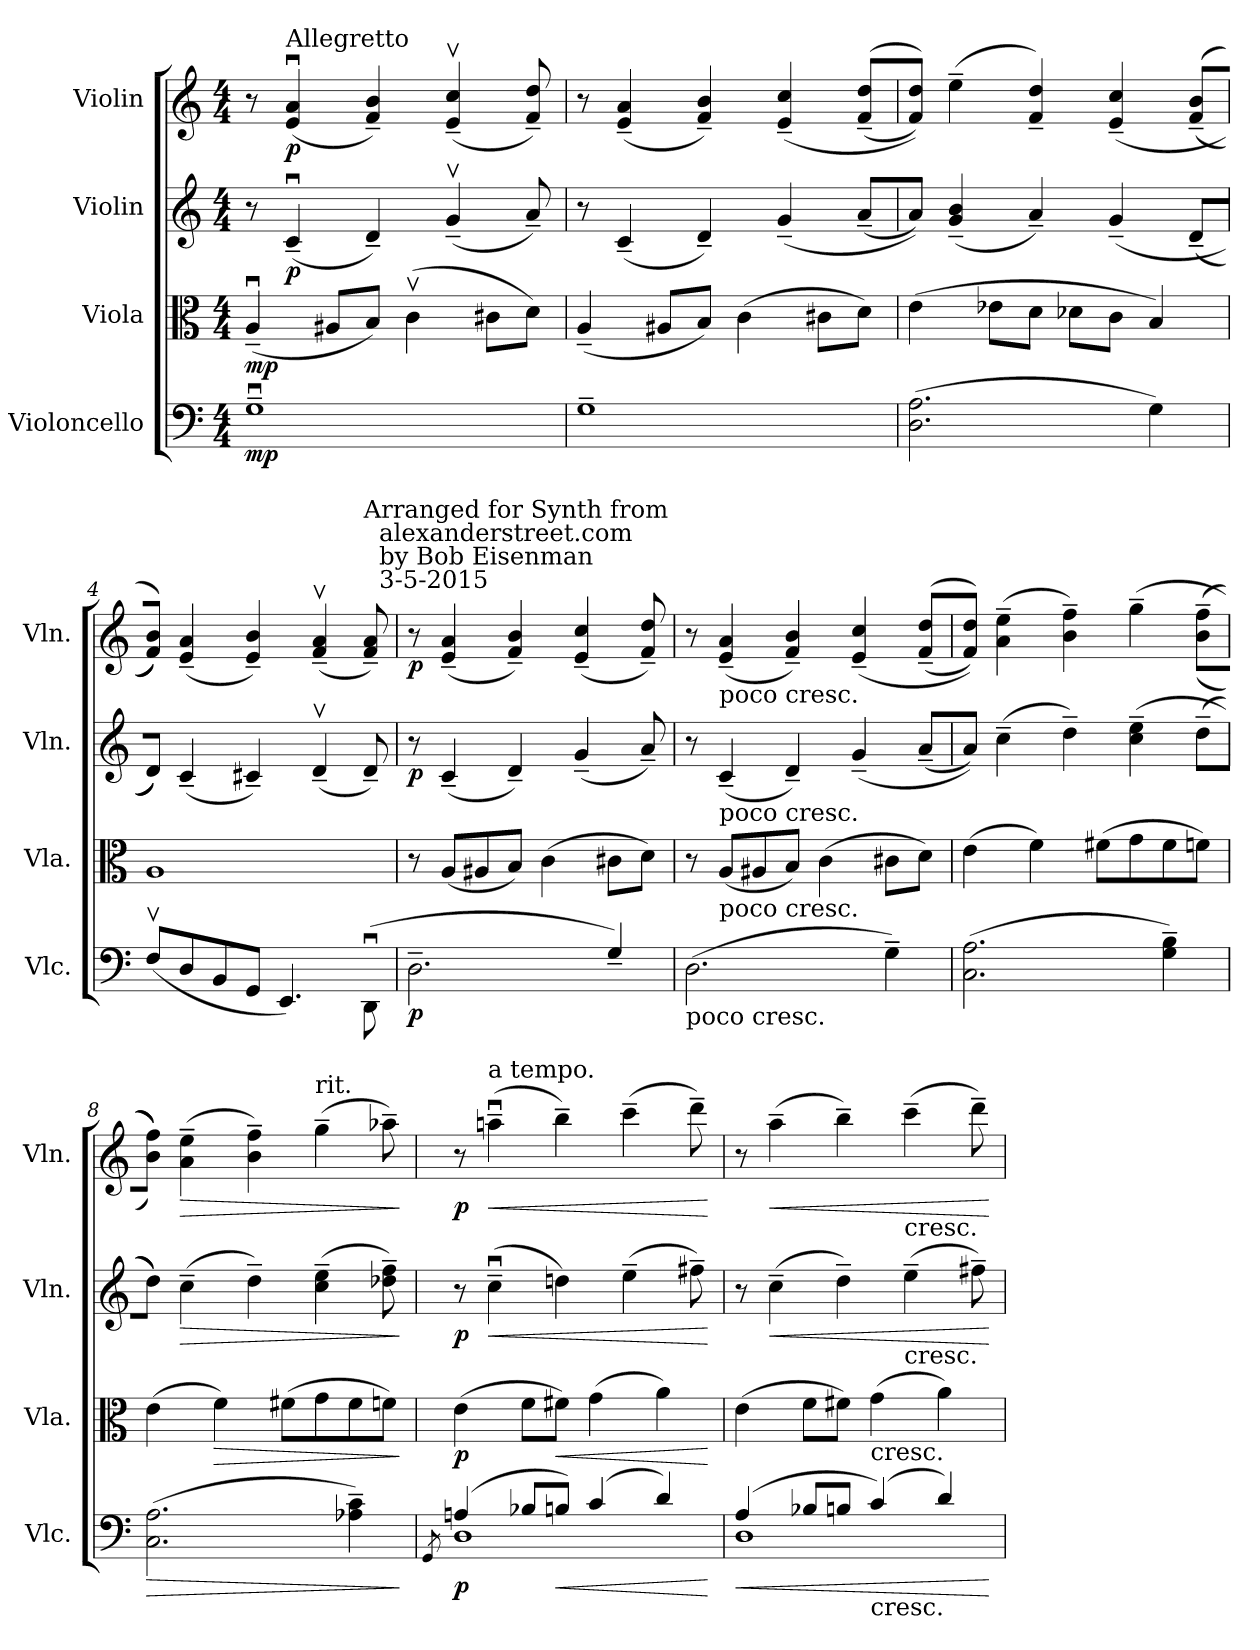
**kern	**dynam	**kern	**dynam	**kern	**dynam	**kern	**dynam
*part4	*part4	*part3	*part3	*part2	*part2	*part1	*part1
*staff4	*staff4	*staff3	*staff3	*staff2	*staff2	*staff1	*staff1
*I"Violoncello	*	*I"Viola	*	*I"Violin	*	*I"Violin	*
*I'Vlc.	*	*I'Vla.	*	*I'Vln.	*	*I'Vln.	*
*clefF4	*	*clefC3	*	*clefG2	*	*clefG2	*
*k[]	*	*k[]	*	*k[]	*	*k[]	*
*C:	*	*C:	*	*C:	*	*C:	*
*M4/4	*	*M4/4	*	*M4/4	*	*M4/4	*
=1	=1	=1	=1	=1	=1	=1	=1
!	!LO:DY:b	!	!LO:DY:b	!	!	!	!
1Gu~	mp	(4Au~/	mp	8r	.	8r	.
!	!	!	!	!	!	!LO:TX:a:t=Allegretto	!
!	!	!	!	!	!LO:DY:b	!	!LO:DY:b
.	.	.	.	(4cu~/	p	(4e/u 4a/u	p
.	.	8A#X/L	.	.	.	.	.
.	.	8B/J)	.	4d~/)	.	4f/~ 4b/~)	.
.	.	(4cv\	.	.	.	.	.
.	.	.	.	(4gv~/	.	(4e/v~ 4cc/v~	.
.	.	8c#X\L	.	.	.	.	.
.	.	8d\J)	.	8a~/)	.	8f/~ 8dd/~)	.
=2	=2	=2	=2	=2	=2	=2	=2
1G~	.	(4A~/	.	8r	.	8r	.
.	.	.	.	(4c~/	.	(4e/~ 4a/~	.
.	.	8A#X/L	.	.	.	.	.
.	.	8B/J)	.	4d~/)	.	4f/~ 4b/~)	.
.	.	(4c\	.	.	.	.	.
.	.	.	.	(4g~/	.	(4e/~ 4cc/~	.
.	.	8c#X\L	.	.	.	.	.
.	.	8d\J)	.	(8a~/L	.	((8f/~ 8dd/~L	.
=3	=3	=3	=3	=3	=3	=3	=3
(2.D\ 2.A\	.	(4e\	.	8a/J))	.	8f/ 8dd/J)))	.
.	.	.	.	(4g/~ 4b/~	.	(4ee~\	.
.	.	8e-X\L	.	.	.	.	.
.	.	8d\J	.	4a~/)	.	4f/~ 4dd/~)	.
.	.	8d-X\L	.	.	.	.	.
.	.	8c\J	.	(4g~/	.	(4e/~ 4cc/~	.
4G\)	.	4B/)	.	.	.	.	.
.	.	.	.	(8d~/L	.	((8f/~ 8b/~L	.
=4	=4	=4	=4	=4	=4	=4	=4
(8Fv/L	.	1A	.	8d/J))	.	8f/ 8b/J)))	.
8D/	.	.	.	(4c~/	.	(4e/~ 4a/~	.
8BB/	.	.	.	.	.	.	.
8GG/J	.	.	.	4c#X~/)	.	4e/~ 4b/~)	.
4.EE/)	.	.	.	.	.	.	.
.	.	.	.	(4dv~/	.	(4f/v~ 4a/v~	.
!	!	!	!	!	!	!LO:TX:a:t=Arranged for Synth from \n   alexanderstreet.com\n     by Bob Eisenman\n           3-5-2015	!
(8DDu\	.	.	.	8d~/)	.	8f/~ 8a/~)	.
!!LO:LB:g=z
=5	=5	=5	=5	=5	=5	=5	=5
!	!LO:DY:b	!	!	!	!LO:DY:b	!	!LO:DY:b
2.D~\	p	8r	.	8r	p	8r	p
.	.	(8A/L	.	(4c~/	.	(4e/~ 4a/~	.
.	.	8A#X/	.	.	.	.	.
.	.	8B/J)	.	4d~/)	.	4f/~ 4b/~)	.
.	.	(4c\	.	.	.	.	.
.	.	.	.	(4g~/	.	(4e/~ 4cc/~	.
4G~/)	.	8c#X\L	.	.	.	.	.
.	.	8d\J)	.	8a~/)	.	8f/~ 8dd/~)	.
=6	=6	=6	=6	=6	=6	=6	=6
!LO:TX:b:t=poco cresc.	!	!	!	!	!	!	!
(2.D\	.	8r	.	8r	.	8r	.
!	!	!	!	!	!	!LO:TX:b:t=poco cresc.	!
!	!	!	!	!LO:TX:b:t=poco cresc.	!	!	!
!	!	!LO:TX:b:t=poco cresc.	!	!	!	!	!
.	.	(8A/L	.	(4c~/	.	(4e/~ 4a/~	.
.	.	8A#X/	.	.	.	.	.
.	.	8B/J)	.	4d~/)	.	4f/~ 4b/~)	.
.	.	(4c\	.	.	.	.	.
.	.	.	.	(4g~/	.	(4e/~ 4cc/~	.
4G~\)	.	8c#X\L	.	.	.	.	.
.	.	8d\J)	.	(8a~/L	.	((8f/~ 8dd/~L	.
=7	=7	=7	=7	=7	=7	=7	=7
(2.C\ 2.A\	.	(4e\	.	8a/J))	.	8f/ 8dd/J)))	.
.	.	.	.	(4cc~\	.	(4a\~ 4ee\~	.
.	.	4f\)	.	.	.	.	.
.	.	.	.	4dd~\)	.	4b\~ 4ff\~)	.
.	.	(8f#X\L	.	.	.	.	.
.	.	8g\	.	(4cc\~ 4ee\~	.	(4gg~\	.
4G\~ 4B\~)	.	8f#\	.	.	.	.	.
.	.	8fn\J)	.	(8dd~\L	.	((8b\~ 8ff\~L	.
=8	=8	=8	=8	=8	=8	=8	=8
!	!LO:HP:b	!	!	!	!	!	!
(2.C\ 2.A\	>	(4e\	.	8dd\J))	.	8b\ 8ff\J)))	.
!	!	!	!	!	!LO:HP:b	!	!LO:HP:b
.	.	.	.	(4cc~\	>	(4a\~ 4ee\~	>
!	!	!	!LO:HP:b	!	!	!	!
.	.	4f\)	>	.	.	.	.
.	.	.	.	4dd~\)	.	4b\~ 4ff\~)	.
.	.	(8f#X\L	.	.	.	.	.
!	!	!	!	!	!	!LO:TX:a:t=rit.	!
.	.	8g\	.	(4cc\~ 4ee\~	.	(4gg~\	.
4A-X\~ 4c\~)	.	8f#\	.	.	.	.	.
.	.	8fn\J)	.	8dd-X\~ 8ff\~)	.	8aa-X~\)	.
.	]	.	]	.	]	.	]
=9	=9	=9	=9	=9	=9	=9	=9
*^	*	*	*	*	*	*	*
.	8qGG/	.	.	.	.	.	.	.
!	!	!LO:DY:b	!	!LO:DY:b	!	!LO:DY:b	!	!LO:DY:b
(4An/	1D	p	(4e\	p	8r	p	8r	p
!	!	!	!	!	!	!	!LO:TX:a:t=a tempo.	!
!	!	!	!	!	!	!LO:HP:b	!	!LO:HP:b
.	.	.	.	.	(4ccu~\	<	(4aanu~\	<
8B-X/L	.	.	8f\L	.	.	.	.	.
!	!	!LO:HP:b	!	!LO:HP:b	!	!	!	!
8Bn/J)	.	<	8f#X\J)	<	4ddn\)	.	4bb~\)	.
(4c/	.	.	(4g\	.	.	.	.	.
.	.	.	.	.	(4ee~\	.	(4ccc~\	.
4d/)	.	.	4a\)	.	.	.	.	.
.	.	.	.	.	8ff#X~\)	.	8ddd~\)	.
*v	*v	*	*	*	*	*	*	*
.	[	.	[	.	[	.	[
!!LO:PB:g=z
=10	=10	=10	=10	=10	=10	=10	=10
!	!LO:HP:b	!	!	!	!	!	!
*^	*	*	*	*	*	*	*
(4A/	1D	<	(4e\	.	8r	.	8r	.
!	!	!	!	!	!	!LO:HP:b	!	!LO:HP:b
.	.	.	.	.	(4cc~\	<	(4aa~\	<
8B-X/L	.	.	8f\L	.	.	.	.	.
8Bn/J	.	.	8f#X\J)	.	4dd~\)	.	4bb~\)	.
!	!	!	!LO:TX:b:t=cresc.	!	!	!	!	!
!LO:TX:b:t=cresc.	!	!	!	!	!	!	!	!
(4c/)	.	.	(4g\	.	.	.	.	.
!	!	!	!	!	!	!	!LO:TX:b:t=cresc.	!
!	!	!	!	!	!LO:TX:b:t=cresc.	!	!	!
.	.	.	.	.	(4ee~\	.	(4ccc~\	.
4d/)	.	.	4a\)	.	.	.	.	.
.	.	.	.	.	8ff#X~\)	.	8ddd~\)	.
*v	*v	*	*	*	*	*	*	*
.	[	.	.	.	[	.	[
=	=	=	=	=	=	=	=
*-	*-	*-	*-	*-	*-	*-	*-
